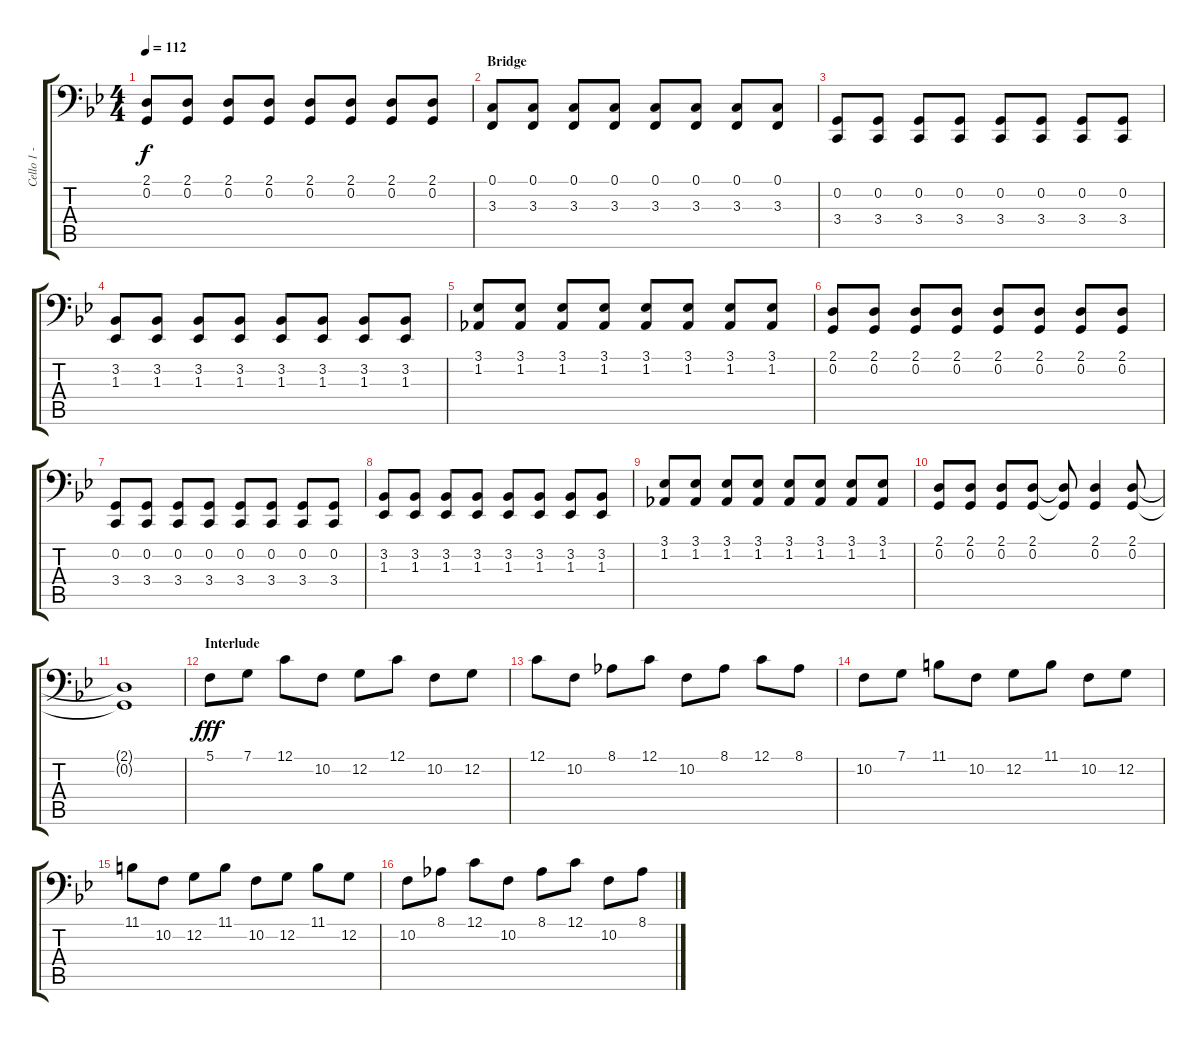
\track ("Cello 1 - Eicca" "Cello 1 - ") {instrument cello}
\staff {score tabs}
\tuning (C3 G2 D2 A1 E1 B0) {hide}
\ts (4 4)
\tempo 112
\clef f4
\ks bb
(2.1 0.2).8{dy f} (2.1 0.2).8 (2.1 0.2).8 (2.1 0.2).8 (2.1 0.2).8 (2.1 0.2).8 (2.1 0.2).8 (2.1 0.2).8 |
\section ("" "Bridge")
(0.1 3.3).8 (0.1 3.3).8 (0.1 3.3).8 (0.1 3.3).8 (0.1 3.3).8 (0.1 3.3).8 (0.1 3.3).8 (0.1 3.3).8 |
(0.2 3.4).8 (0.2 3.4).8 (0.2 3.4).8 (0.2 3.4).8 (0.2 3.4).8 (0.2 3.4).8 (0.2 3.4).8 (0.2 3.4).8 |
(3.2 1.3).8 (3.2 1.3).8 (3.2 1.3).8 (3.2 1.3).8 (3.2 1.3).8 (3.2 1.3).8 (3.2 1.3).8 (3.2 1.3).8 |
(3.1 1.2).8 (3.1 1.2).8 (3.1 1.2).8 (3.1 1.2).8 (3.1 1.2).8 (3.1 1.2).8 (3.1 1.2).8 (3.1 1.2).8 |
(2.1 0.2).8 (2.1 0.2).8 (2.1 0.2).8 (2.1 0.2).8 (2.1 0.2).8 (2.1 0.2).8 (2.1 0.2).8 (2.1 0.2).8 |
(0.2 3.4).8 (0.2 3.4).8 (0.2 3.4).8 (0.2 3.4).8 (0.2 3.4).8 (0.2 3.4).8 (0.2 3.4).8 (0.2 3.4).8 |
(3.2 1.3).8 (3.2 1.3).8 (3.2 1.3).8 (3.2 1.3).8 (3.2 1.3).8 (3.2 1.3).8 (3.2 1.3).8 (3.2 1.3).8 |
(3.1 1.2).8 (3.1 1.2).8 (3.1 1.2).8 (3.1 1.2).8 (3.1 1.2).8 (3.1 1.2).8 (3.1 1.2).8 (3.1 1.2).8 |
(2.1 0.2).8 (2.1 0.2).8 (2.1 0.2).8 (2.1 0.2).8 (2.1{t} 0.2{t}).8 (2.1 0.2).4 (2.1 0.2).8 |
(2.1{t} 0.2{t}).1 |
\section ("" "Interlude")
5.1.8{dy fff instrument pizzicatostrings} 7.1.8 12.1.8 10.2.8 12.2.8 12.1.8 10.2.8 12.2.8 |
12.1.8 10.2.8 8.1.8 12.1.8 10.2.8 8.1.8 12.1.8 8.1.8 |
10.2.8 7.1.8 11.1.8 10.2.8 12.2.8 11.1.8 10.2.8 12.2.8 |
11.1.8 10.2.8 12.2.8 11.1.8 10.2.8 12.2.8 11.1.8 12.2.8 |
10.2.8 8.1.8 12.1.8 10.2.8 8.1.8 12.1.8 10.2.8 8.1.8
